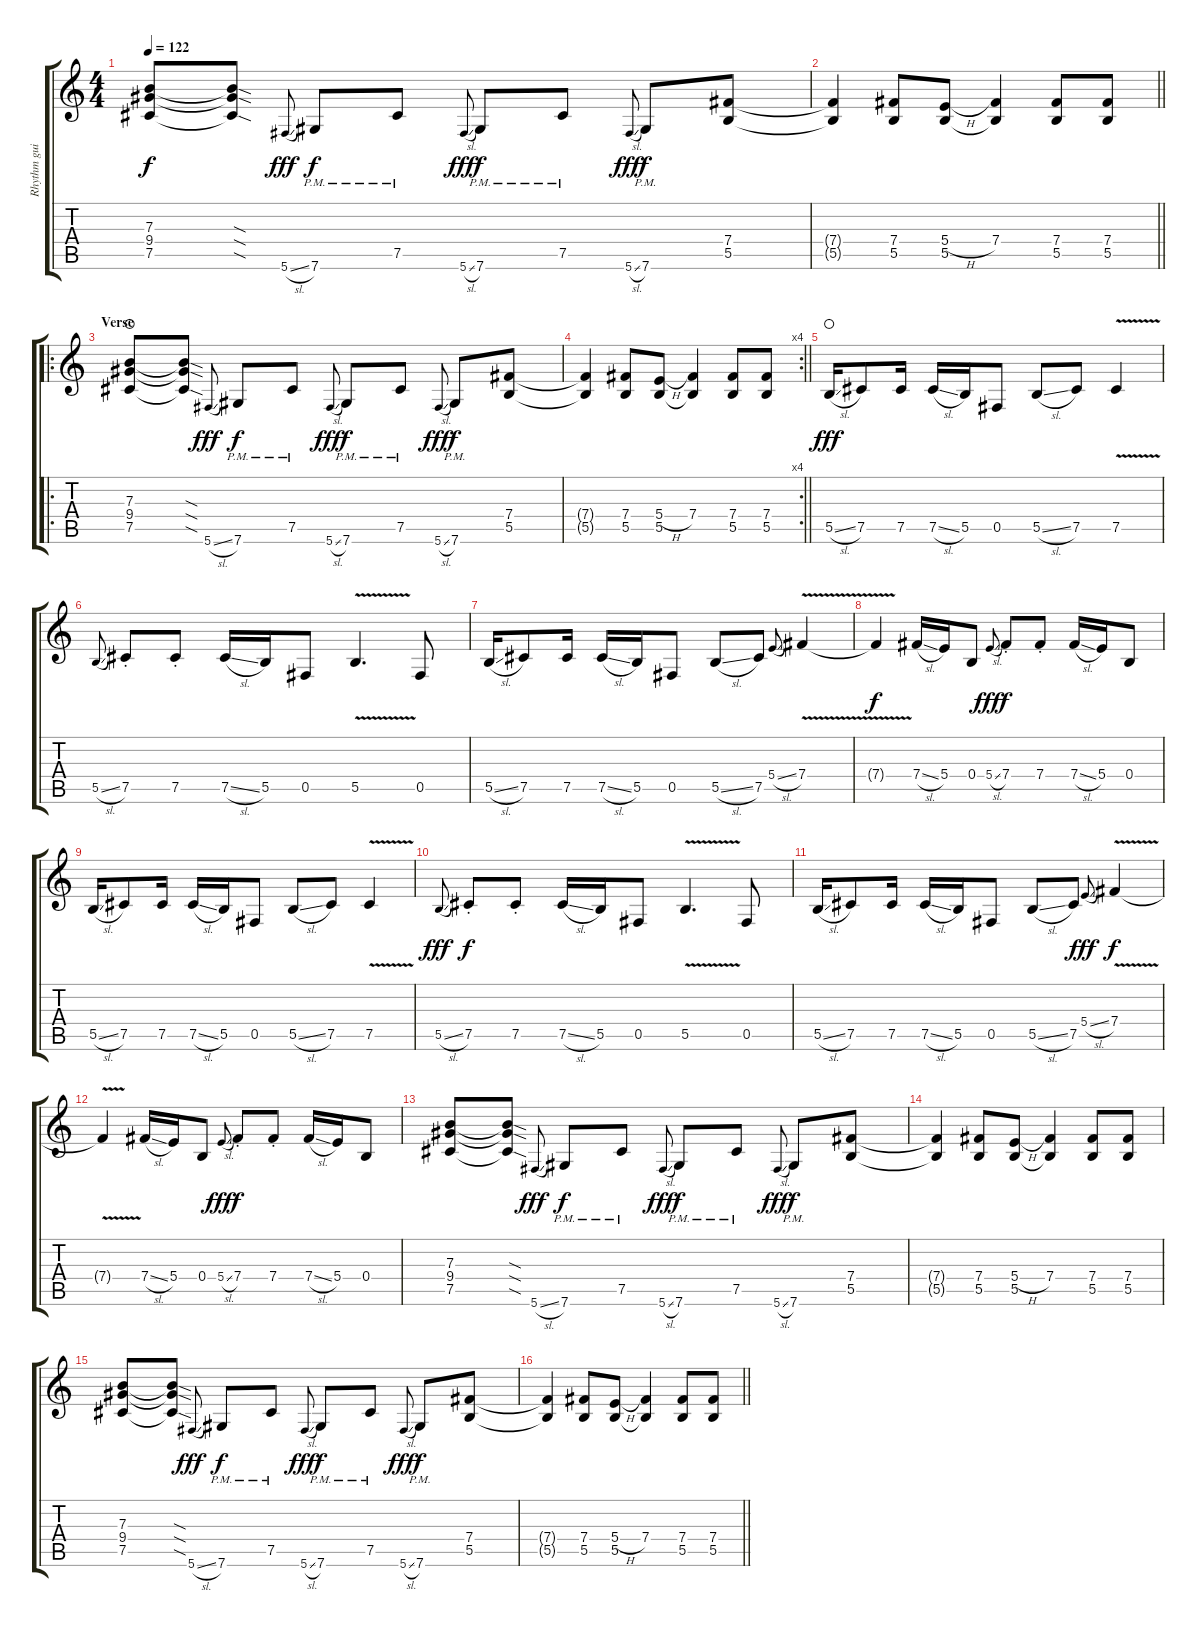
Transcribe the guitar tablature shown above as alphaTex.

\track ("Rhythm guitar 1" "Rhythm gui") {instrument distortionguitar}
\staff {score tabs}
\tuning (Db4 Ab3 E3 B2 Gb2 Db2) {hide}
\ts (4 4)
\tempo 122
\clef g2
\ks c
(7.3 9.4 7.5).8{dy f} (7.3{sod t} 9.4{sod t} 7.5{sod t}).8 5.6{sl}.8{gr onbeat dy fff} 7.6{pm}.8{dy f} 7.5{pm}.8 5.6{sl}.8{gr onbeat dy fff} 7.6{pm}.8{dy f} 7.5{pm}.8 5.6{sl}.8{gr onbeat dy fff} 7.6{pm}.8{dy f} (7.4 5.5).8 |
\barLineRight lightlight
(7.4{t} 5.5{t}).4 (7.4 5.5).8 (5.4{h} 5.5).8 (7.4 5.5{t}).4 (7.4 5.5).8 (7.4 5.5).8 |
\ro
\section ("" "Verse")
(7.3 9.4 7.5).8{waho} (7.3{sod t} 9.4{sod t} 7.5{sod t}).8 5.6{sl}.8{gr onbeat dy fff} 7.6{pm}.8{dy f} 7.5{pm}.8 5.6{sl}.8{gr onbeat dy fff} 7.6{pm}.8{dy f} 7.5{pm}.8 5.6{sl}.8{gr onbeat dy fff} 7.6{pm}.8{dy f} (7.4 5.5).8 |
\rc 4
\barLineRight lightlight
(7.4{t} 5.5{t}).4 (7.4 5.5).8 (5.4{h} 5.5).8 (7.4 5.5{t}).4 (7.4 5.5).8 (7.4 5.5).8 |
\section ("" "")
5.5{sl}.16{dy fff waho} 7.5.8 7.5.16 7.5{sl}.16 5.5.16 0.5.8 5.5{sl}.8 7.5.8 7.5{v}.4 |
5.5{sl}.8{gr onbeat} 7.5{st}.8 7.5{st}.8 7.5{sl}.16 5.5.16 0.5.8 5.5{v}.4{d} 0.5.8 |
5.5{sl}.16 7.5.8 7.5.16 7.5{sl}.16 5.5.16 0.5.8 5.5{sl}.8 7.5.8 5.4{sl}.8{gr onbeat} 7.4{v}.4 |
7.4{t}.4{dy f} 7.4{sl}.16 5.4.16 0.4.8 5.4{sl}.8{gr onbeat dy fff} 7.4{st}.8{dy f} 7.4{st}.8 7.4{sl}.16 5.4.16 0.4.8 |
5.5{sl}.16 7.5.8 7.5.16 7.5{sl}.16 5.5.16 0.5.8 5.5{sl}.8 7.5.8 7.5{v}.4 |
5.5{sl}.8{gr onbeat dy fff} 7.5{st}.8{dy f} 7.5{st}.8 7.5{sl}.16 5.5.16 0.5.8 5.5{v}.4{d} 0.5.8 |
5.5{sl}.16 7.5.8 7.5.16 7.5{sl}.16 5.5.16 0.5.8 5.5{sl}.8 7.5.8 5.4{sl}.8{gr onbeat dy fff} 7.4{v}.4{dy f} |
7.4{t}.4 7.4{sl}.16 5.4.16 0.4.8 5.4{sl}.8{gr onbeat dy fff} 7.4{st}.8{dy f} 7.4{st}.8 7.4{sl}.16 5.4.16 0.4.8 |
(7.3 9.4 7.5).8 (7.3{sod t} 9.4{sod t} 7.5{sod t}).8 5.6{sl}.8{gr onbeat dy fff} 7.6{pm}.8{dy f} 7.5{pm}.8 5.6{sl}.8{gr onbeat dy fff} 7.6{pm}.8{dy f} 7.5{pm}.8 5.6{sl}.8{gr onbeat dy fff} 7.6{pm}.8{dy f} (7.4 5.5).8 |
(7.4{t} 5.5{t}).4 (7.4 5.5).8 (5.4{h} 5.5).8 (7.4 5.5{t}).4 (7.4 5.5).8 (7.4 5.5).8 |
(7.3 9.4 7.5).8 (7.3{sod t} 9.4{sod t} 7.5{sod t}).8 5.6{sl}.8{gr onbeat dy fff} 7.6{pm}.8{dy f} 7.5{pm}.8 5.6{sl}.8{gr onbeat dy fff} 7.6{pm}.8{dy f} 7.5{pm}.8 5.6{sl}.8{gr onbeat dy fff} 7.6{pm}.8{dy f} (7.4 5.5).8 |
\barLineRight lightlight
(7.4{t} 5.5{t}).4 (7.4 5.5).8 (5.4{h} 5.5).8 (7.4 5.5{t}).4 (7.4 5.5).8 (7.4 5.5).8
